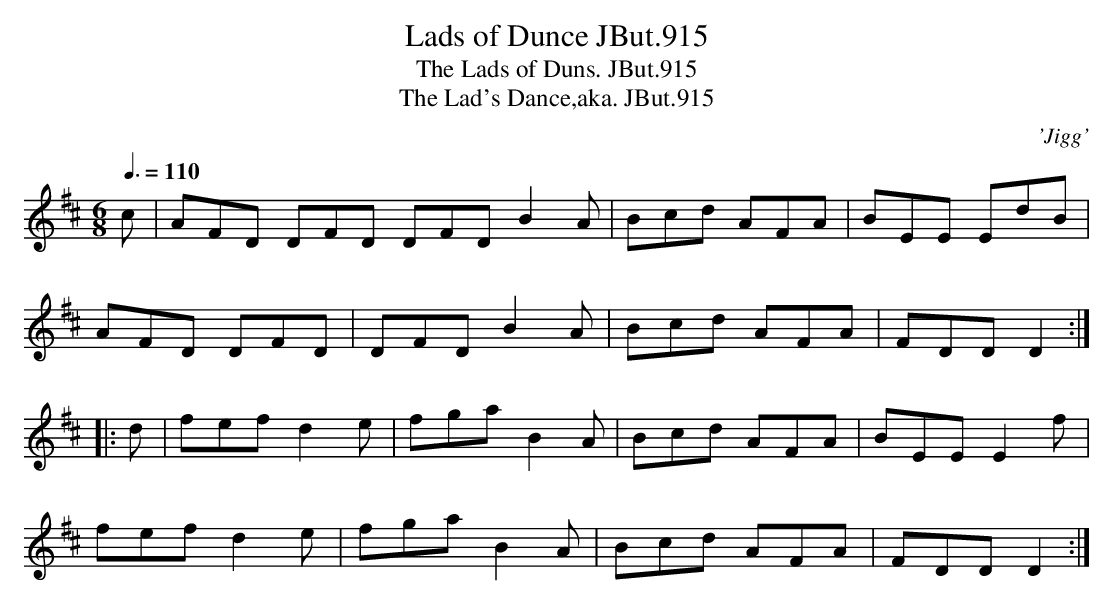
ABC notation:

X:1
T:Lads of Dunce JBut.915
T:Lads of Duns. JBut.915, The
T:Lad's Dance,aka. JBut.915, The
M:6/8
L:1/8
C:'Jigg'
Q:3/8=110
K:D
c | AFD DFD DFD B2A | Bcd AFA | BEE EdB |
AFD DFD | DFD B2A | Bcd AFA | FDD D2 :|
|: d | fef d2e | fga B2A | Bcd AFA | BEE E2f |
fef d2e | fga B2A | Bcd AFA | FDD D2 :|
